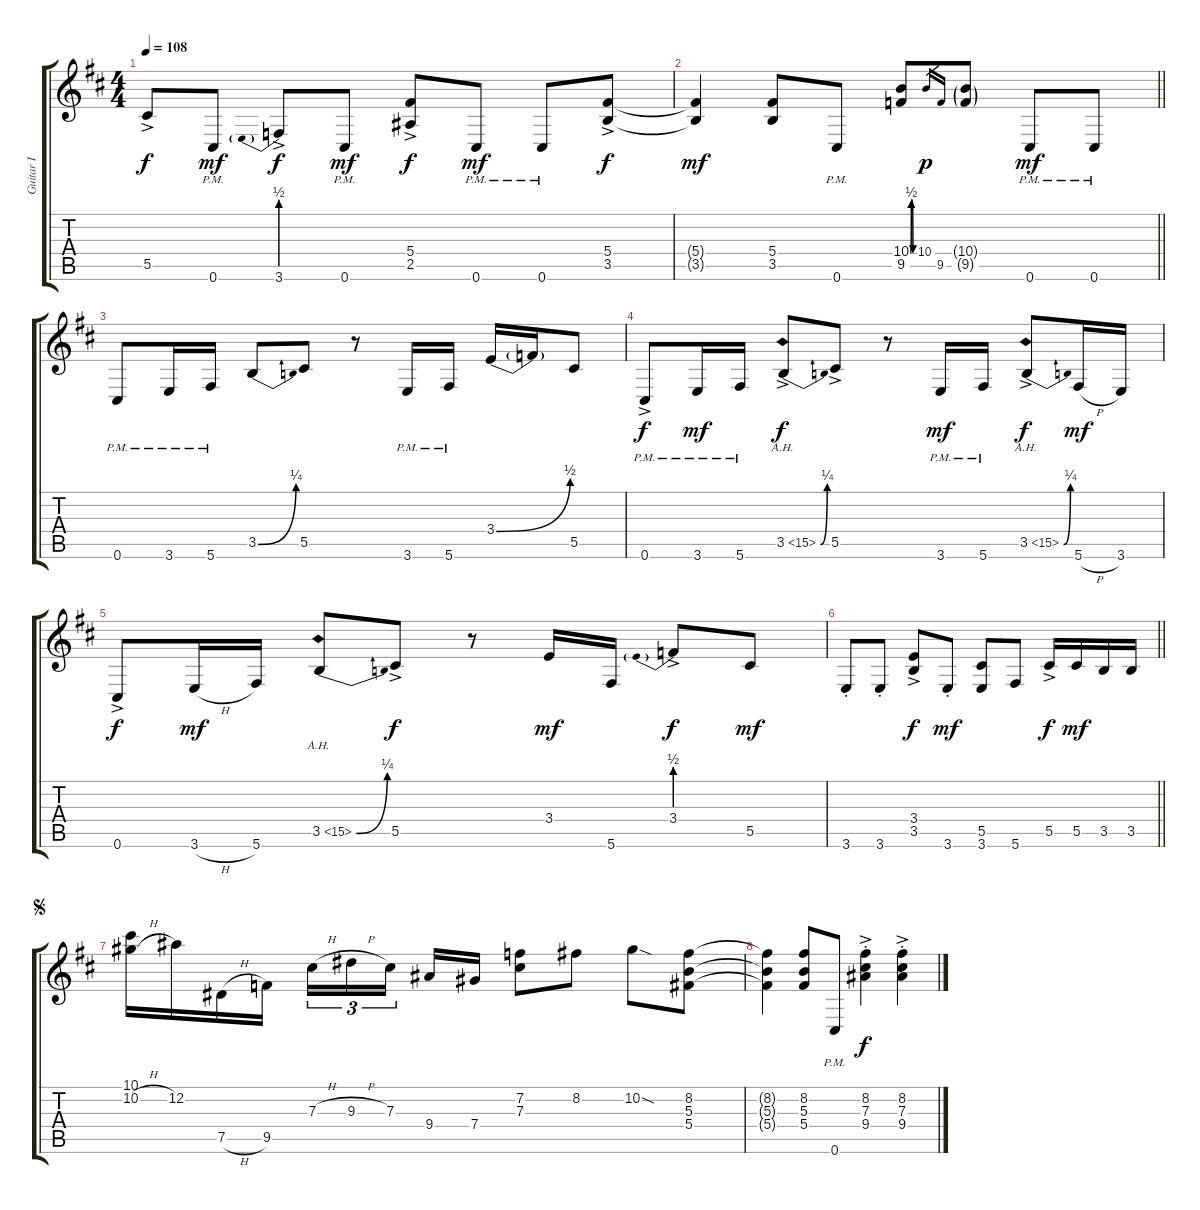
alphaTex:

\track ("Guitar I" "Guitar I") {instrument distortionguitar}
\staff {score tabs}
\tuning (Eb4 Bb3 Gb3 Db3 Ab2 Db2) {hide}
\ts (4 4)
\tempo 108
\clef g2
\ks d
5.5{ac}.8{dy f} 0.6{pm}.8{dy mf} 3.6{be (prebend 0 2 60 2) ac}.8{dy f} 0.6{pm}.8{dy mf} (5.4{ac} 2.5{ac}).8{dy f} 0.6{pm}.8{dy mf} 0.6{pm}.8 (5.4{ac} 3.5{ac}).8{dy f} |
\barLineRight lightlight
(5.4{t} 3.5{t}).4{dy mf} (5.4 3.5).8 0.6{pm}.8 (10.4{be (custom 0 0 10 2 25 2 40 0 60 0)} 9.5).8 10.4.16{gr dy p} 9.5.16{gr} (10.4{g} 9.5{g}).8 0.6{pm}.8{dy mf} 0.6{pm}.8 |
0.6{pm}.8 3.6{pm}.16 5.6{pm}.16 3.5{be (bend 0 0 60 1)}.8 5.5.8 r.8 3.6{pm}.16 5.6{pm}.16 3.4{be (bend 0 0 60 2)}.16 3.4{t}.16 5.5.8 |
0.6{ac pm}.8{dy f} 3.6{pm}.16{dy mf} 5.6{pm}.16 3.5{be (bend 0 0 60 1) ah 12 ac}.8{dy f} 5.5{ac}.8 r.8 3.6{pm}.16{dy mf} 5.6{pm}.16 3.5{be (bend 0 0 60 1) ah 12 ac}.8{dy f} 5.6{h}.16{dy mf} 3.6.16 |
0.6{ac}.8{dy f} 3.6{h}.16{dy mf} 5.6.16 3.5{be (bend 0 0 60 1) ah 12}.8 5.5{ac}.8{dy f} r.8 3.4.16{dy mf} 5.6.16 3.4{be (prebend 0 2 60 2) ac}.8{dy f} 5.5.8{dy mf} |
\barLineRight lightlight
3.6{st}.8 3.6{st}.8 (3.4{ac} 3.5{ac}).8{dy f} 3.6{st}.8{dy mf} (5.5 3.6).8 5.6.8 5.5{ac}.16{dy f} 5.5.16{dy mf} 3.5.16 3.5.16 |
\jump segno
(10.1 10.2{h}).16 12.2.16 7.5{h}.16 9.5.16 7.3{h}.16{tu (3 2)} 9.3{h}.16{tu (3 2)} 7.3.16{tu (3 2) beam splitsecondary} 9.4.16 7.4.16 (7.2 7.3).8 8.2.8 10.2{sod}.8 (8.2 5.3 5.4).8 |
(8.2{t} 5.3{t} 5.4{t}).4 (8.2 5.3 5.4).8 0.6{pm}.8 (8.2{ac st} 7.3{ac st} 9.4{ac st}).4{dy f} (8.2{ac st} 7.3{ac st} 9.4{ac st}).4
